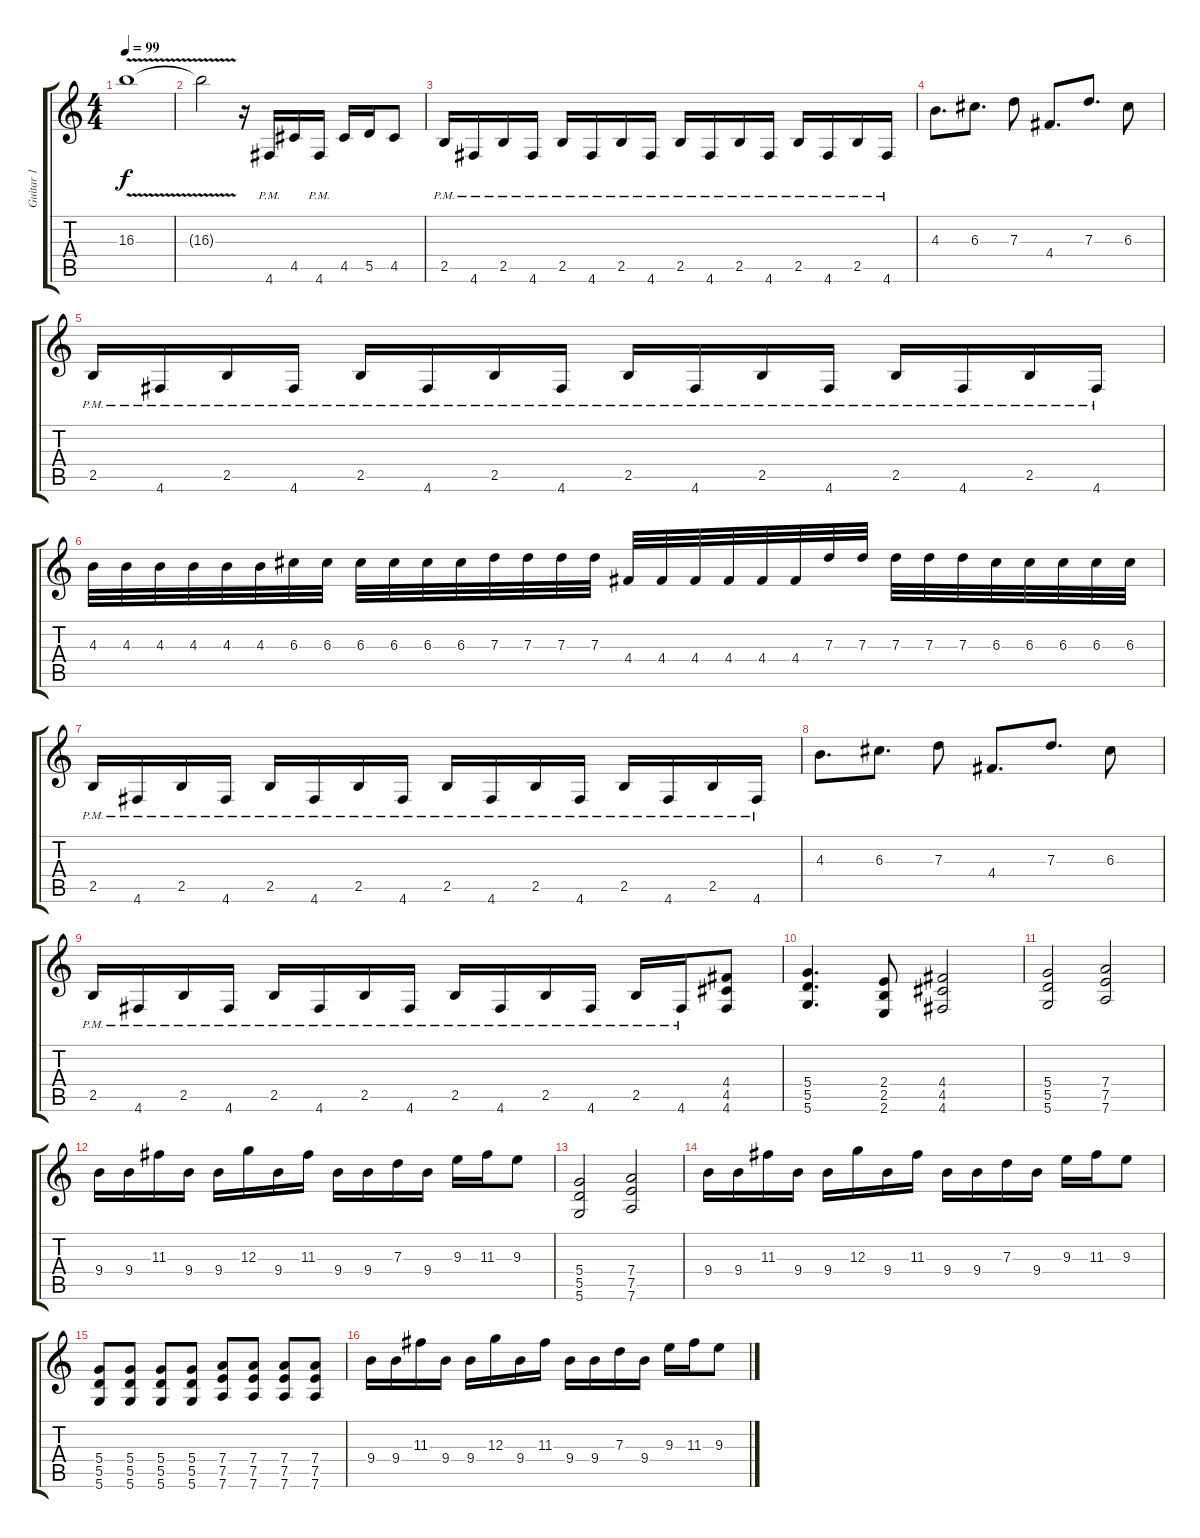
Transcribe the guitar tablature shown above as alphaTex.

\track ("Guitar 1" "Guitar 1") {instrument overdrivenguitar}
\staff {score tabs}
\tuning (E4 B3 G3 D3 A2 D2) {hide}
\ts (4 4)
\tempo 99
\clef g2
\ks c
16.3{v}.1{dy f} |
16.3{t}.2 r.16 4.6{pm}.16 4.5.16 4.6{pm}.16 4.5.16 5.5.16 4.5.8 |
2.5{pm}.16 4.6{pm}.16 2.5{pm}.16 4.6{pm}.16 2.5{pm}.16 4.6{pm}.16 2.5{pm}.16 4.6{pm}.16 2.5{pm}.16 4.6{pm}.16 2.5{pm}.16 4.6{pm}.16 2.5{pm}.16 4.6{pm}.16 2.5{pm}.16 4.6{pm}.16 |
4.3.8{d} 6.3.8{d} 7.3.8 4.4.8{d} 7.3.8{d} 6.3.8 |
2.5{pm}.16 4.6{pm}.16 2.5{pm}.16 4.6{pm}.16 2.5{pm}.16 4.6{pm}.16 2.5{pm}.16 4.6{pm}.16 2.5{pm}.16 4.6{pm}.16 2.5{pm}.16 4.6{pm}.16 2.5{pm}.16 4.6{pm}.16 2.5{pm}.16 4.6{pm}.16 |
4.3.32 4.3.32 4.3.32 4.3.32 4.3.32 4.3.32 6.3.32 6.3.32 6.3.32 6.3.32 6.3.32 6.3.32 7.3.32 7.3.32 7.3.32 7.3.32 4.4.32 4.4.32 4.4.32 4.4.32 4.4.32 4.4.32 7.3.32 7.3.32 7.3.32 7.3.32 7.3.32 6.3.32 6.3.32 6.3.32 6.3.32 6.3.32 |
2.5{pm}.16 4.6{pm}.16 2.5{pm}.16 4.6{pm}.16 2.5{pm}.16 4.6{pm}.16 2.5{pm}.16 4.6{pm}.16 2.5{pm}.16 4.6{pm}.16 2.5{pm}.16 4.6{pm}.16 2.5{pm}.16 4.6{pm}.16 2.5{pm}.16 4.6{pm}.16 |
4.3.8{d} 6.3.8{d} 7.3.8 4.4.8{d} 7.3.8{d} 6.3.8 |
2.5{pm}.16 4.6{pm}.16 2.5{pm}.16 4.6{pm}.16 2.5{pm}.16 4.6{pm}.16 2.5{pm}.16 4.6{pm}.16 2.5{pm}.16 4.6{pm}.16 2.5{pm}.16 4.6{pm}.16 2.5{pm}.16 4.6{pm}.16 (4.4 4.5 4.6).8 |
(5.4 5.5 5.6).4{d} (2.4 2.5 2.6).8 (4.4 4.5 4.6).2 |
(5.4 5.5 5.6).2 (7.4 7.5 7.6).2 |
9.4.16 9.4.16 11.3.16 9.4.16 9.4.16 12.3.16 9.4.16 11.3.16 9.4.16 9.4.16 7.3.16 9.4.16 9.3.16 11.3.16 9.3.8 |
(5.4 5.5 5.6).2 (7.4 7.5 7.6).2 |
9.4.16 9.4.16 11.3.16 9.4.16 9.4.16 12.3.16 9.4.16 11.3.16 9.4.16 9.4.16 7.3.16 9.4.16 9.3.16 11.3.16 9.3.8 |
(5.4 5.5 5.6).8 (5.4 5.5 5.6).8 (5.4 5.5 5.6).8 (5.4 5.5 5.6).8 (7.4 7.5 7.6).8 (7.4 7.5 7.6).8 (7.4 7.5 7.6).8 (7.4 7.5 7.6).8 |
9.4.16 9.4.16 11.3.16 9.4.16 9.4.16 12.3.16 9.4.16 11.3.16 9.4.16 9.4.16 7.3.16 9.4.16 9.3.16 11.3.16 9.3.8
